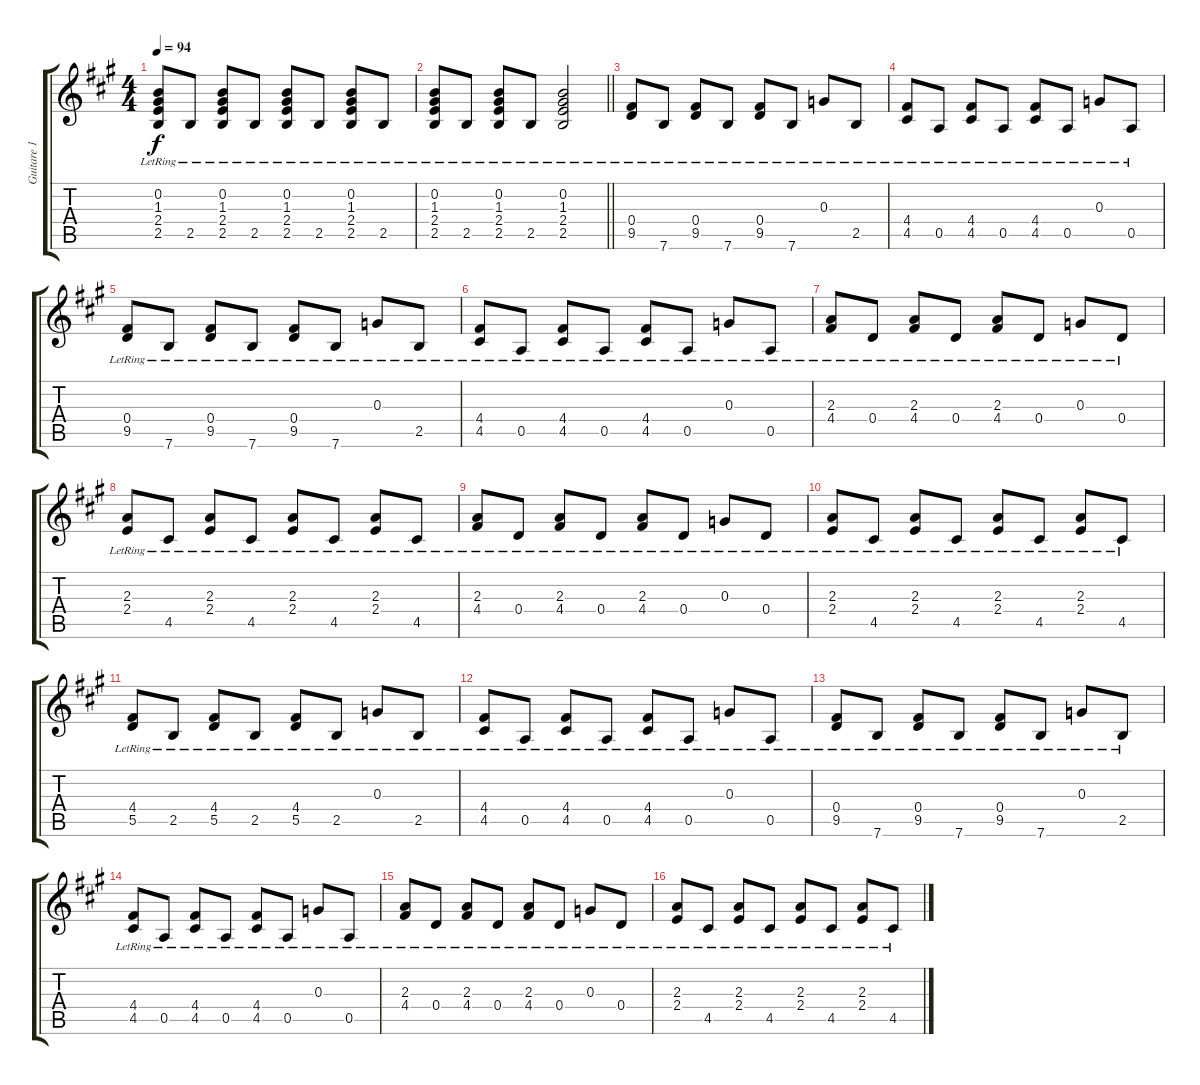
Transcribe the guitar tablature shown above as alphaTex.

\track ("Guitare 1" "Guitare 1") {instrument acousticguitarnylon}
\staff {score tabs}
\tuning (E4 B3 G3 D3 A2 E2) {hide}
\ts (4 4)
\tempo 94
\clef g2
\ks a
(0.2{lr} 1.3{lr} 2.4{lr} 2.5{lr}).8{dy f} 2.5{lr}.8 (0.2{lr} 1.3{lr} 2.4{lr} 2.5{lr}).8 2.5{lr}.8 (0.2{lr} 1.3{lr} 2.4{lr} 2.5{lr}).8 2.5{lr}.8 (0.2{lr} 1.3{lr} 2.4{lr} 2.5{lr}).8 2.5{lr}.8 |
\barLineRight lightlight
(0.2{lr} 1.3{lr} 2.4{lr} 2.5{lr}).8 2.5{lr}.8 (0.2{lr} 1.3{lr} 2.4{lr} 2.5{lr}).8 2.5{lr}.8 (0.2{lr} 1.3{lr} 2.4{lr} 2.5{lr}).2 |
(0.4{lr} 9.5{lr}).8 7.6{lr}.8 (0.4{lr} 9.5{lr}).8 7.6{lr}.8 (0.4{lr} 9.5{lr}).8 7.6{lr}.8 0.3{lr}.8 2.5{lr}.8 |
(4.4{lr} 4.5{lr}).8 0.5{lr}.8 (4.4{lr} 4.5{lr}).8 0.5{lr}.8 (4.4{lr} 4.5{lr}).8 0.5{lr}.8 0.3{lr}.8 0.5{lr}.8 |
(0.4{lr} 9.5{lr}).8 7.6{lr}.8 (0.4{lr} 9.5{lr}).8 7.6{lr}.8 (0.4{lr} 9.5{lr}).8 7.6{lr}.8 0.3{lr}.8 2.5{lr}.8 |
(4.4{lr} 4.5{lr}).8 0.5{lr}.8 (4.4{lr} 4.5{lr}).8 0.5{lr}.8 (4.4{lr} 4.5{lr}).8 0.5{lr}.8 0.3{lr}.8 0.5{lr}.8 |
(2.3{lr} 4.4{lr}).8 0.4{lr}.8 (2.3{lr} 4.4{lr}).8 0.4{lr}.8 (2.3{lr} 4.4{lr}).8 0.4{lr}.8 0.3{lr}.8 0.4{lr}.8 |
(2.3{lr} 2.4{lr}).8 4.5{lr}.8 (2.3{lr} 2.4{lr}).8 4.5{lr}.8 (2.3{lr} 2.4{lr}).8 4.5{lr}.8 (2.3{lr} 2.4{lr}).8 4.5{lr}.8 |
(2.3{lr} 4.4{lr}).8 0.4{lr}.8 (2.3{lr} 4.4{lr}).8 0.4{lr}.8 (2.3{lr} 4.4{lr}).8 0.4{lr}.8 0.3{lr}.8 0.4{lr}.8 |
(2.3{lr} 2.4{lr}).8 4.5{lr}.8 (2.3{lr} 2.4{lr}).8 4.5{lr}.8 (2.3{lr} 2.4{lr}).8 4.5{lr}.8 (2.3{lr} 2.4{lr}).8 4.5{lr}.8 |
(4.4{lr} 5.5{lr}).8 2.5{lr}.8 (4.4{lr} 5.5{lr}).8 2.5{lr}.8 (4.4{lr} 5.5{lr}).8 2.5{lr}.8 0.3{lr}.8 2.5{lr}.8 |
(4.4{lr} 4.5{lr}).8 0.5{lr}.8 (4.4{lr} 4.5{lr}).8 0.5{lr}.8 (4.4{lr} 4.5{lr}).8 0.5{lr}.8 0.3{lr}.8 0.5{lr}.8 |
(0.4{lr} 9.5{lr}).8 7.6{lr}.8 (0.4{lr} 9.5{lr}).8 7.6{lr}.8 (0.4{lr} 9.5{lr}).8 7.6{lr}.8 0.3{lr}.8 2.5{lr}.8 |
(4.4{lr} 4.5{lr}).8 0.5{lr}.8 (4.4{lr} 4.5{lr}).8 0.5{lr}.8 (4.4{lr} 4.5{lr}).8 0.5{lr}.8 0.3{lr}.8 0.5{lr}.8 |
(2.3{lr} 4.4{lr}).8 0.4{lr}.8 (2.3{lr} 4.4{lr}).8 0.4{lr}.8 (2.3{lr} 4.4{lr}).8 0.4{lr}.8 0.3{lr}.8 0.4{lr}.8 |
(2.3{lr} 2.4{lr}).8 4.5{lr}.8 (2.3{lr} 2.4{lr}).8 4.5{lr}.8 (2.3{lr} 2.4{lr}).8 4.5{lr}.8 (2.3{lr} 2.4{lr}).8 4.5{lr}.8
